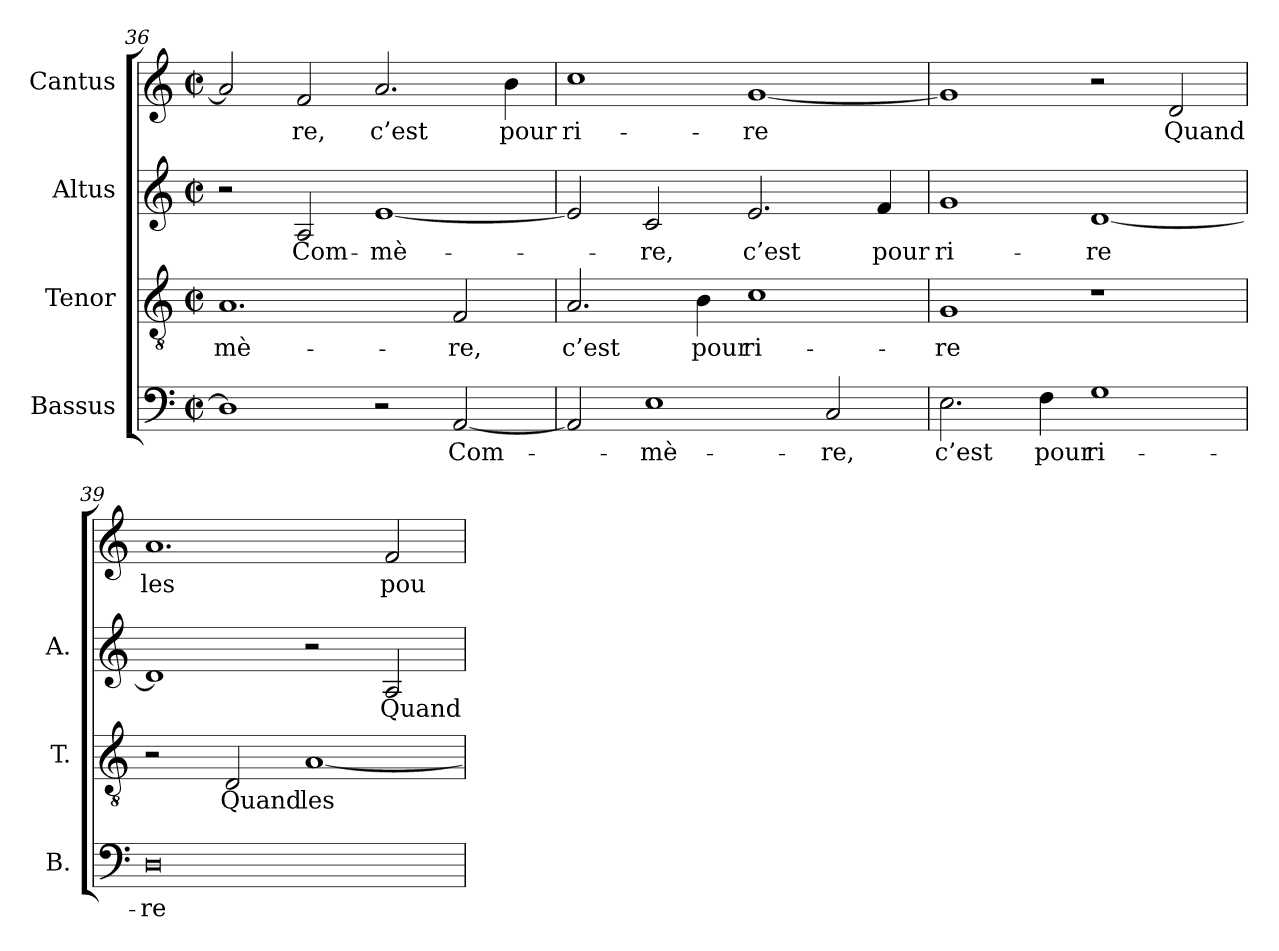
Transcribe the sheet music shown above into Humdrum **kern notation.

**kern	**text	**kern	**text	**kern	**text	**kern	**text
*part4	*part4	*part3	*part3	*part2	*part2	*part1	*part1
*staff4	*staff4	*staff3	*staff3	*staff2	*staff2	*staff1	*staff1
*I"Bassus	*	*I"Tenor	*	*I"Altus	*	*I"Cantus	*
*I'B.	*	*I'T.	*	*I'A.	*	*	*
!!LO:PB:g=z
*clefF4	*	*clefGv2	*	*clefG2	*	*clefG2	*
*	*	*ITrd7c12	*	*	*	*	*
*k[]	*	*k[]	*	*k[]	*	*k[]	*
*C:	*	*C:	*	*C:	*	*C:	*
*M2/2	*	*M2/2	*	*M2/2	*	*M2/2	*
*met(c|)	*	*met(c|)	*	*met(c|)	*	*met(c|)	*
=36	=36	=36	=36	=36	=36	=36	=36
!	!	!	!LO:LY:b:color=#000000	!	!	!	!
1Di]	.	1.AAi	-mè-	2r	.	2ai/]	.
!	!	!	!	!	!LO:LY:b:color=#000000	!	!
!	!	!	!	!	!	!	!LO:LY:b:color=#000000
.	.	.	.	2Ai/	Com-	2fi/	-re,
!	!	!	!	!	!LO:LY:b:color=#000000	!	!
!	!	!	!	!	!	!	!LO:LY:b:color=#000000
2r	.	.	.	[<1ei	-mè-	2.ai/	c’est
!	!LO:LY:b:color=#000000	!	!	!	!	!	!
!	!	!	!LO:LY:b:color=#000000	!	!	!	!
[<2AAi/	Com-	2FFi/	-re,	.	.	.	.
!	!	!	!	!	!	!	!LO:LY:b:color=#000000
.	.	.	.	.	.	4bi\	pour
=37	=37	=37	=37	=37	=37	=37	=37
!	!	!	!LO:LY:b:color=#000000	!	!	!	!
!	!	!	!	!	!	!	!LO:LY:b:color=#000000
2AAi/]	.	2.AAi/	c’est	2ei/]	.	1cci	ri-
!	!LO:LY:b:color=#000000	!	!	!	!	!	!
!	!	!	!	!	!LO:LY:b:color=#000000	!	!
1Ei	-mè-	.	.	2ci/	-re,	.	.
!	!	!	!LO:LY:b:color=#000000	!	!	!	!
.	.	4BBi\	pour	.	.	.	.
!	!	!	!LO:LY:b:color=#000000	!	!	!	!
!	!	!	!	!	!LO:LY:b:color=#000000	!	!
!	!	!	!	!	!	!	!LO:LY:b:color=#000000
.	.	1Ci	ri-	2.ei/	c’est	[<1gi	-re
!	!LO:LY:b:color=#000000	!	!	!	!	!	!
2Ci/	-re,	.	.	.	.	.	.
!	!	!	!	!	!LO:LY:b:color=#000000	!	!
.	.	.	.	4fi/	pour	.	.
=38	=38	=38	=38	=38	=38	=38	=38
!	!LO:LY:b:color=#000000	!	!	!	!	!	!
!	!	!	!LO:LY:b:color=#000000	!	!	!	!
!	!	!	!	!	!LO:LY:b:color=#000000	!	!
2.Ei\	c’est	1GGi	-re	1gi	ri-	1gi]	.
!	!LO:LY:b:color=#000000	!	!	!	!	!	!
4Fi\	pour	.	.	.	.	.	.
!	!LO:LY:b:color=#000000	!	!	!	!	!	!
!	!	!	!	!	!LO:LY:b:color=#000000	!	!
1Gi	ri-	1r	.	[<1di	-re	2r	.
!	!	!	!	!	!	!	!LO:LY:b:color=#000000
.	.	.	.	.	.	2di/	Quand
=39	=39	=39	=39	=39	=39	=39	=39
!	!LO:LY:b:color=#000000	!	!	!	!	!	!
!	!	!	!	!	!	!	!LO:LY:b:color=#000000
0Di	-re	2r	.	1di]	.	1.ai	les
!	!	!	!LO:LY:b:color=#000000	!	!	!	!
.	.	2DDi/	Quand	.	.	.	.
!	!	!	!LO:LY:b:color=#000000	!	!	!	!
.	.	[<1AAi	les	2r	.	.	.
!	!	!	!	!	!LO:LY:b:color=#000000	!	!
!	!	!	!	!	!	!	!LO:LY:b:color=#000000
.	.	.	.	2Ai/	Quand	2fi/	pou-
=	=	=	=	=	=	=	=
*-	*-	*-	*-	*-	*-	*-	*-
